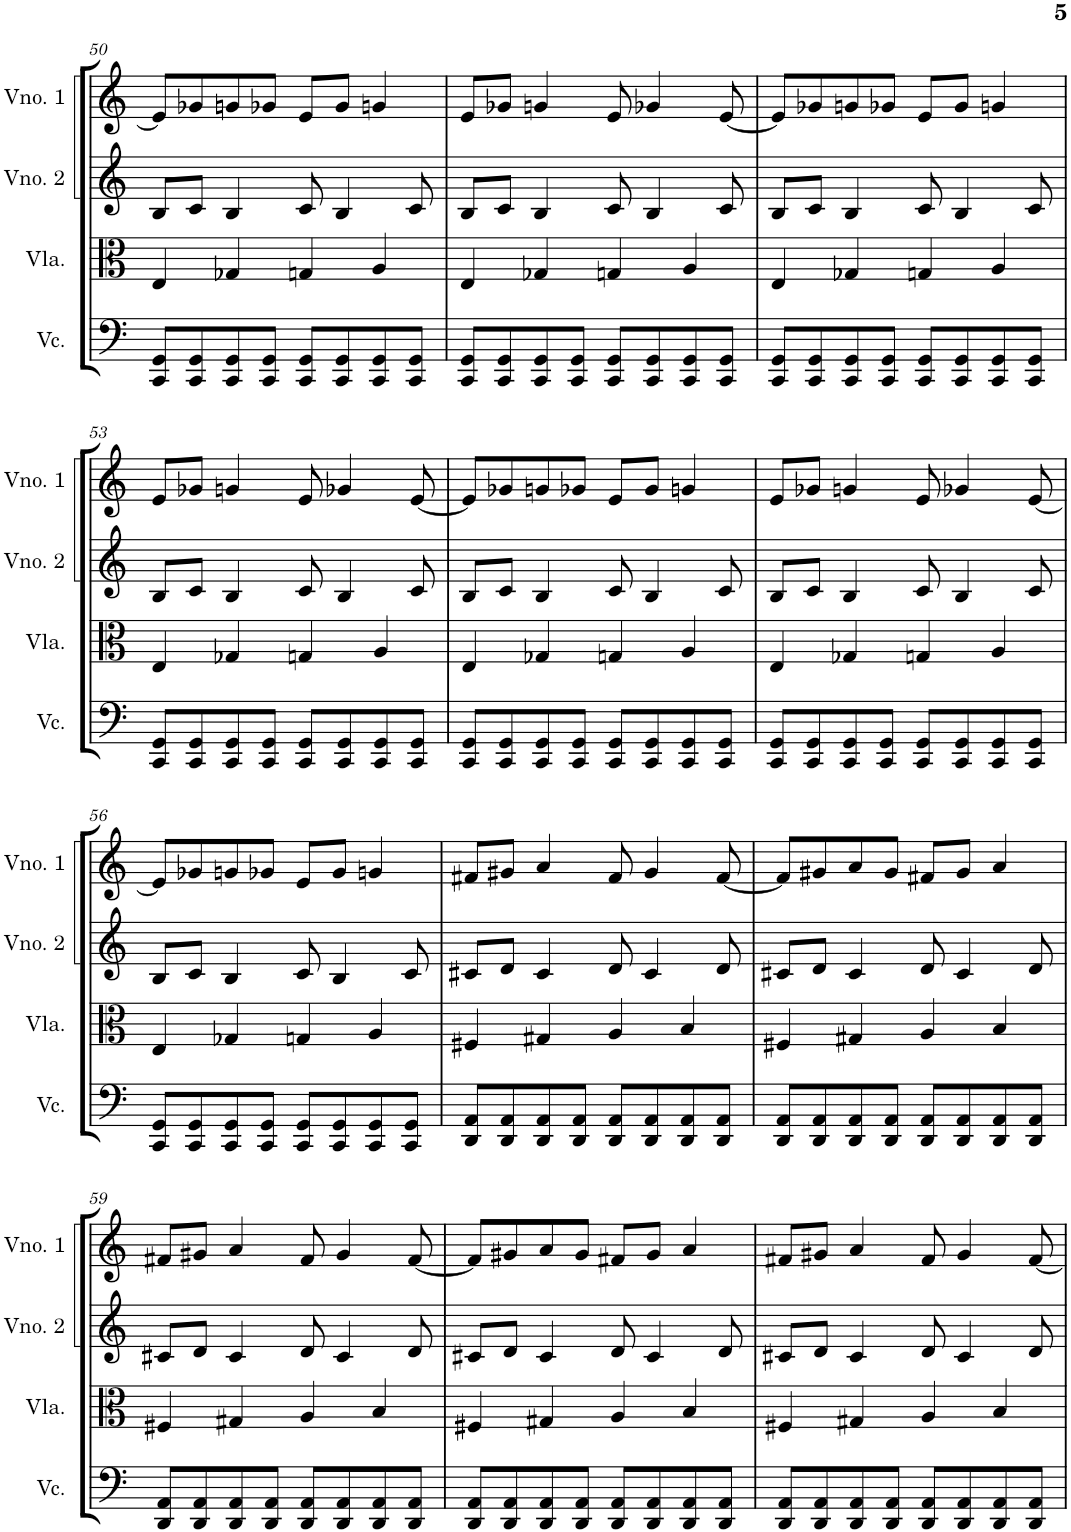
**kern	**kern	**kern	**kern
*part4	*part3	*part2	*part1
*staff4	*staff3	*staff2	*staff1
*I"Violoncelo	*I"Viola	*I"Violino 2	*I"Violino 1
*I'Vc.	*I'Vla.	*I'Vno. 2	*I'Vno. 1
!!LO:PB:g=z
*clefF4	*clefC3	*clefG2	*clefG2
*k[]	*k[]	*k[]	*k[]
*M4/4	*M4/4	*M4/4	*M4/4
=50	=50	=50	=50
8CC/ 8GG/L	4E/	8B/L	8e/L]
8CC/ 8GG/	.	8c/J	8g-X/
8CC/ 8GG/	4G-X/	4B/	8gn/
8CC/ 8GG/J	.	.	8g-X/J
8CC/ 8GG/L	4Gn/	8c/	8e/L
8CC/ 8GG/	.	4B/	8g-/J
8CC/ 8GG/	4A/	.	4gn/
8CC/ 8GG/J	.	8c/	.
=51	=51	=51	=51
8CC/ 8GG/L	4E/	8B/L	8e/L
8CC/ 8GG/	.	8c/J	8g-X/J
8CC/ 8GG/	4G-X/	4B/	4gn/
8CC/ 8GG/J	.	.	.
8CC/ 8GG/L	4Gn/	8c/	8e/
8CC/ 8GG/	.	4B/	4g-X/
8CC/ 8GG/	4A/	.	.
8CC/ 8GG/J	.	8c/	[8e/
=52	=52	=52	=52
8CC/ 8GG/L	4E/	8B/L	8e/L]
8CC/ 8GG/	.	8c/J	8g-X/
8CC/ 8GG/	4G-X/	4B/	8gn/
8CC/ 8GG/J	.	.	8g-X/J
8CC/ 8GG/L	4Gn/	8c/	8e/L
8CC/ 8GG/	.	4B/	8g-/J
8CC/ 8GG/	4A/	.	4gn/
8CC/ 8GG/J	.	8c/	.
!!LO:LB:g=z
=53	=53	=53	=53
8CC/ 8GG/L	4E/	8B/L	8e/L
8CC/ 8GG/	.	8c/J	8g-X/J
8CC/ 8GG/	4G-X/	4B/	4gn/
8CC/ 8GG/J	.	.	.
8CC/ 8GG/L	4Gn/	8c/	8e/
8CC/ 8GG/	.	4B/	4g-X/
8CC/ 8GG/	4A/	.	.
8CC/ 8GG/J	.	8c/	[8e/
=54	=54	=54	=54
8CC/ 8GG/L	4E/	8B/L	8e/L]
8CC/ 8GG/	.	8c/J	8g-X/
8CC/ 8GG/	4G-X/	4B/	8gn/
8CC/ 8GG/J	.	.	8g-X/J
8CC/ 8GG/L	4Gn/	8c/	8e/L
8CC/ 8GG/	.	4B/	8g-/J
8CC/ 8GG/	4A/	.	4gn/
8CC/ 8GG/J	.	8c/	.
=55	=55	=55	=55
8CC/ 8GG/L	4E/	8B/L	8e/L
8CC/ 8GG/	.	8c/J	8g-X/J
8CC/ 8GG/	4G-X/	4B/	4gn/
8CC/ 8GG/J	.	.	.
8CC/ 8GG/L	4Gn/	8c/	8e/
8CC/ 8GG/	.	4B/	4g-X/
8CC/ 8GG/	4A/	.	.
8CC/ 8GG/J	.	8c/	[8e/
!!LO:LB:g=z
=56	=56	=56	=56
8CC/ 8GG/L	4E/	8B/L	8e/L]
8CC/ 8GG/	.	8c/J	8g-X/
8CC/ 8GG/	4G-X/	4B/	8gn/
8CC/ 8GG/J	.	.	8g-X/J
8CC/ 8GG/L	4Gn/	8c/	8e/L
8CC/ 8GG/	.	4B/	8g-/J
8CC/ 8GG/	4A/	.	4gn/
8CC/ 8GG/J	.	8c/	.
=57	=57	=57	=57
8DD/ 8AA/L	4F#X/	8c#X/L	8f#X/L
8DD/ 8AA/	.	8d/J	8g#X/J
8DD/ 8AA/	4G#X/	4c#/	4a/
8DD/ 8AA/J	.	.	.
8DD/ 8AA/L	4A/	8d/	8f#/
8DD/ 8AA/	.	4c#/	4g#/
8DD/ 8AA/	4B/	.	.
8DD/ 8AA/J	.	8d/	[8f#/
=58	=58	=58	=58
8DD/ 8AA/L	4F#X/	8c#X/L	8f#/L]
8DD/ 8AA/	.	8d/J	8g#X/
8DD/ 8AA/	4G#X/	4c#/	8a/
8DD/ 8AA/J	.	.	8g#/J
8DD/ 8AA/L	4A/	8d/	8f#X/L
8DD/ 8AA/	.	4c#/	8g#/J
8DD/ 8AA/	4B/	.	4a/
8DD/ 8AA/J	.	8d/	.
!!LO:LB:g=z
=59	=59	=59	=59
8DD/ 8AA/L	4F#X/	8c#X/L	8f#X/L
8DD/ 8AA/	.	8d/J	8g#X/J
8DD/ 8AA/	4G#X/	4c#/	4a/
8DD/ 8AA/J	.	.	.
8DD/ 8AA/L	4A/	8d/	8f#/
8DD/ 8AA/	.	4c#/	4g#/
8DD/ 8AA/	4B/	.	.
8DD/ 8AA/J	.	8d/	[8f#/
=60	=60	=60	=60
8DD/ 8AA/L	4F#X/	8c#X/L	8f#/L]
8DD/ 8AA/	.	8d/J	8g#X/
8DD/ 8AA/	4G#X/	4c#/	8a/
8DD/ 8AA/J	.	.	8g#/J
8DD/ 8AA/L	4A/	8d/	8f#X/L
8DD/ 8AA/	.	4c#/	8g#/J
8DD/ 8AA/	4B/	.	4a/
8DD/ 8AA/J	.	8d/	.
=61	=61	=61	=61
8DD/ 8AA/L	4F#X/	8c#X/L	8f#X/L
8DD/ 8AA/	.	8d/J	8g#X/J
8DD/ 8AA/	4G#X/	4c#/	4a/
8DD/ 8AA/J	.	.	.
8DD/ 8AA/L	4A/	8d/	8f#/
8DD/ 8AA/	.	4c#/	4g#/
8DD/ 8AA/	4B/	.	.
8DD/ 8AA/J	.	8d/	[8f#/
=	=	=	=
*-	*-	*-	*-
